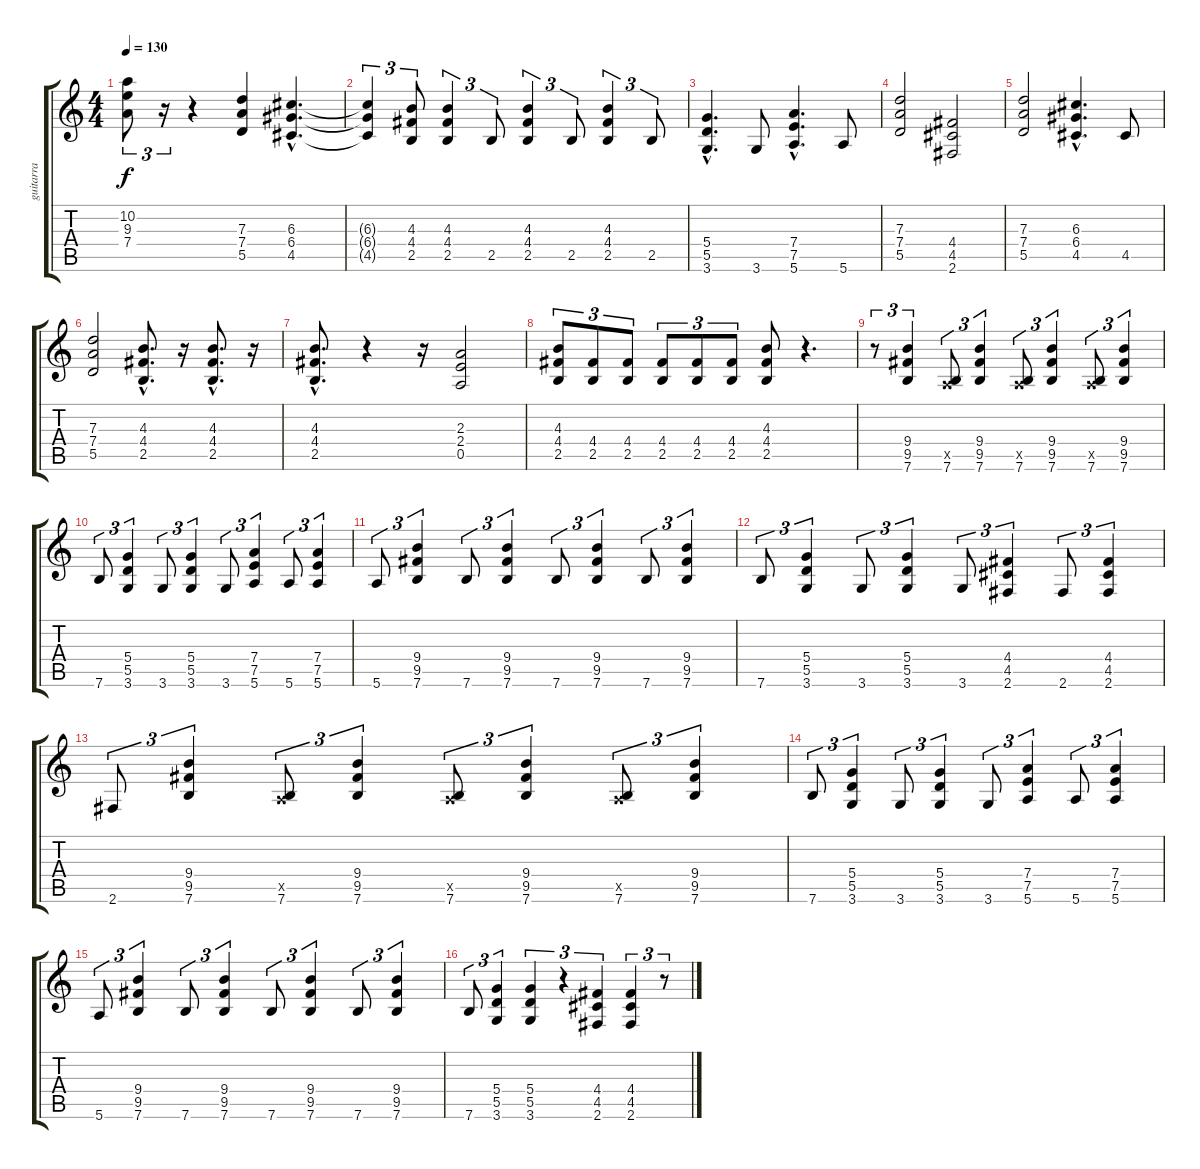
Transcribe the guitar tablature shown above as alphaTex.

\track ("guitarra" "guitarra") {instrument distortionguitar}
\staff {score tabs}
\tuning (E4 B3 G3 D3 A2 E2) {hide}
\ts (4 4)
\tempo 130
\clef g2
\ks c
(10.2 9.3 7.4).8{tu (3 2) dy f} r.16{tu (3 2)} r.4 (7.3 7.4 5.5).4 (6.3{hac} 6.4{hac} 4.5{hac}).4{d} |
(6.3{t} 6.4{t} 4.5{t}).4{tu (3 2)} (4.3 4.4 2.5).8{tu (3 2)} (4.3 4.4 2.5).4{tu (3 2)} 2.5.8{tu (3 2)} (4.3 4.4 2.5).4{tu (3 2)} 2.5.8{tu (3 2)} (4.3 4.4 2.5).4{tu (3 2)} 2.5.8{tu (3 2)} |
(5.4{hac} 5.5{hac} 3.6{hac}).4{d} 3.6.8 (7.4{hac} 7.5{hac} 5.6{hac}).4{d} 5.6.8 |
(7.3 7.4 5.5).2 (4.4 4.5 2.6).2 |
(7.3 7.4 5.5).2 (6.3{hac} 6.4{hac} 4.5{hac}).4{d} 4.5.8 |
(7.3 7.4 5.5).2 (4.3{hac} 4.4{hac} 2.5{hac}).8{d} r.16 (4.3{hac} 4.4{hac} 2.5{hac}).8{d} r.16 |
(4.3{hac} 4.4{hac} 2.5{hac}).8{d} r.4 r.16 (2.3 2.4 0.5).2 |
(4.3 4.4 2.5).8{tu (3 2)} (4.4 2.5).8{tu (3 2)} (4.4 2.5).8{tu (3 2)} (4.4 2.5).8{tu (3 2)} (4.4 2.5).8{tu (3 2)} (4.4 2.5).8{tu (3 2)} (4.3 4.4 2.5).8 r.4{d} |
r.8{tu (3 2)} (9.4 9.5 7.6).4{tu (3 2)} (0.5{x} 7.6).8{tu (3 2)} (9.4 9.5 7.6).4{tu (3 2)} (0.5{x} 7.6).8{tu (3 2)} (9.4 9.5 7.6).4{tu (3 2)} (0.5{x} 7.6).8{tu (3 2)} (9.4 9.5 7.6).4{tu (3 2)} |
7.6.8{tu (3 2)} (5.4 5.5 3.6).4{tu (3 2)} 3.6.8{tu (3 2)} (5.4 5.5 3.6).4{tu (3 2)} 3.6.8{tu (3 2)} (7.4 7.5 5.6).4{tu (3 2)} 5.6.8{tu (3 2)} (7.4 7.5 5.6).4{tu (3 2)} |
5.6.8{tu (3 2)} (9.4 9.5 7.6).4{tu (3 2)} 7.6.8{tu (3 2)} (9.4 9.5 7.6).4{tu (3 2)} 7.6.8{tu (3 2)} (9.4 9.5 7.6).4{tu (3 2)} 7.6.8{tu (3 2)} (9.4 9.5 7.6).4{tu (3 2)} |
7.6.8{tu (3 2)} (5.4 5.5 3.6).4{tu (3 2)} 3.6.8{tu (3 2)} (5.4 5.5 3.6).4{tu (3 2)} 3.6.8{tu (3 2)} (4.4 4.5 2.6).4{tu (3 2)} 2.6.8{tu (3 2)} (4.4 4.5 2.6).4{tu (3 2)} |
2.6.8{tu (3 2)} (9.4 9.5 7.6).4{tu (3 2)} (0.5{x} 7.6).8{tu (3 2)} (9.4 9.5 7.6).4{tu (3 2)} (0.5{x} 7.6).8{tu (3 2)} (9.4 9.5 7.6).4{tu (3 2)} (0.5{x} 7.6).8{tu (3 2)} (9.4 9.5 7.6).4{tu (3 2)} |
7.6.8{tu (3 2)} (5.4 5.5 3.6).4{tu (3 2)} 3.6.8{tu (3 2)} (5.4 5.5 3.6).4{tu (3 2)} 3.6.8{tu (3 2)} (7.4 7.5 5.6).4{tu (3 2)} 5.6.8{tu (3 2)} (7.4 7.5 5.6).4{tu (3 2)} |
5.6.8{tu (3 2)} (9.4 9.5 7.6).4{tu (3 2)} 7.6.8{tu (3 2)} (9.4 9.5 7.6).4{tu (3 2)} 7.6.8{tu (3 2)} (9.4 9.5 7.6).4{tu (3 2)} 7.6.8{tu (3 2)} (9.4 9.5 7.6).4{tu (3 2)} |
7.6.8{tu (3 2)} (5.4 5.5 3.6).4{tu (3 2)} (5.4 5.5 3.6).4{tu (3 2)} r.4{tu (3 2)} (4.4 4.5 2.6).4{tu (3 2)} (4.4 4.5 2.6).4{tu (3 2)} r.8{tu (3 2)}
